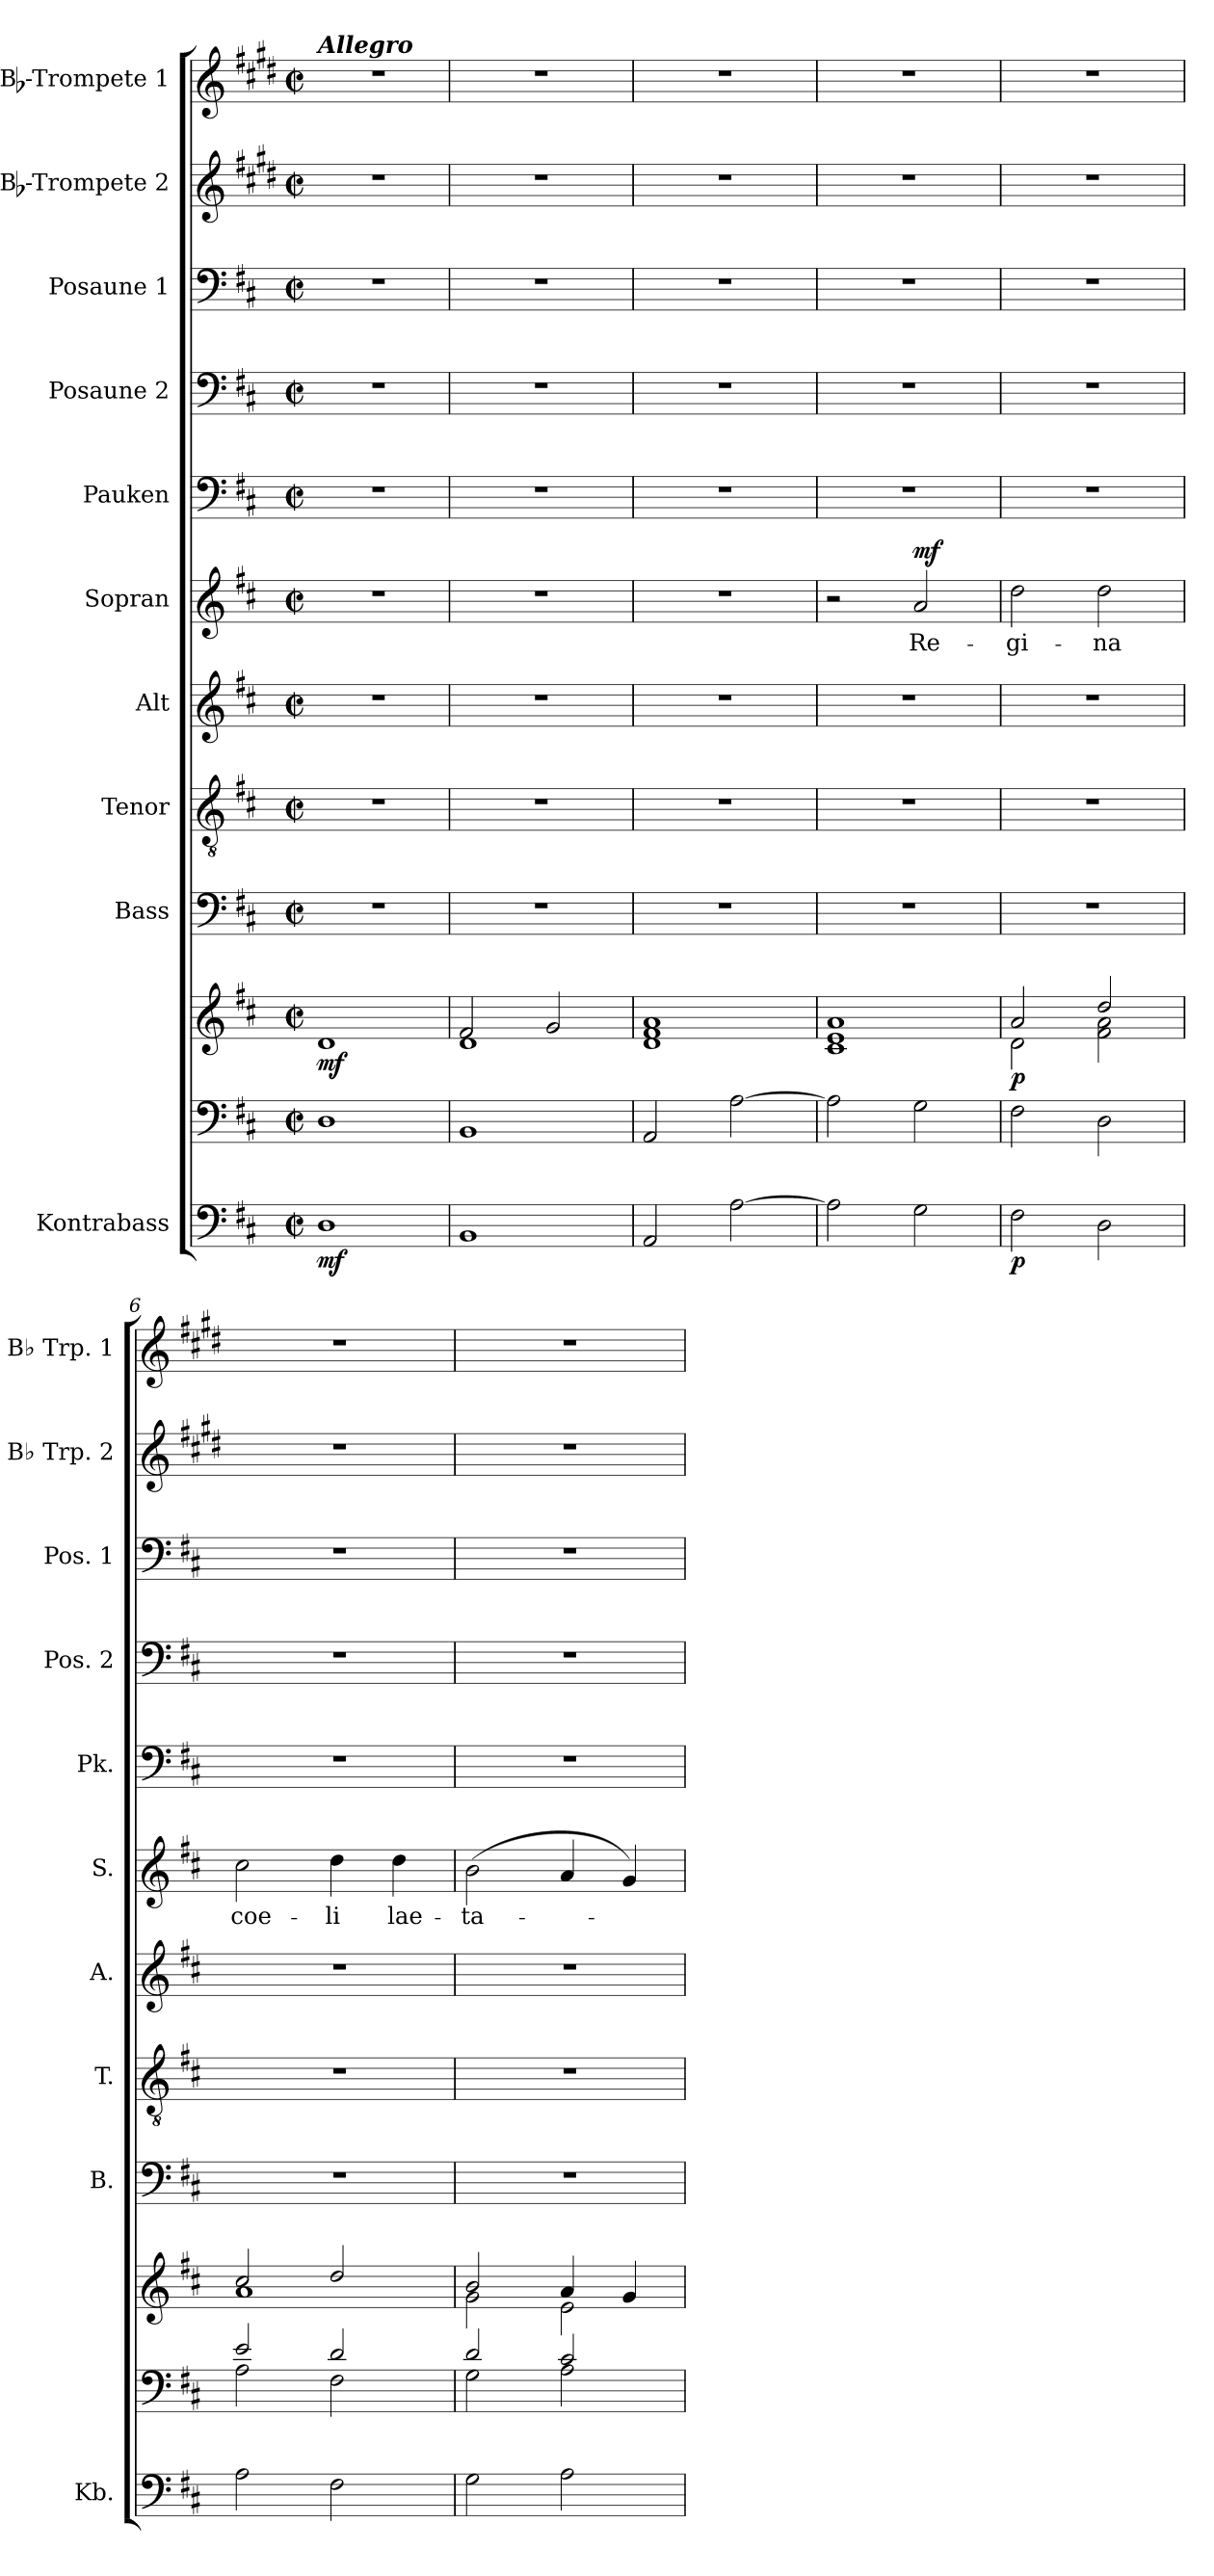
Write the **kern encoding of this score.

**kern	**dynam	**kern	**kern	**dynam	**kern	**kern	**kern	**kern	**text	**dynam	**kern	**kern	**kern	**kern	**kern
*part11	*part11	*part10	*part10	*part10	*part9	*part8	*part7	*part6	*part6	*part6	*part5	*part4	*part3	*part2	*part1
*staff12	*staff12	*staff11	*staff10	*staff10/11	*staff9	*staff8	*staff7	*staff6	*staff6	*staff6	*staff5	*staff4	*staff3	*staff2	*staff1
*I"Kontrabass	*	*	*	*	*I"Bass	*I"Tenor	*I"Alt	*I"Sopran	*	*	*I"Pauken	*I"Posaune 2	*I"Posaune 1	*I"Bb-Trompete 2	*I"Bb-Trompete 1
*I'Kb.	*	*	*	*	*I'B.	*I'T.	*I'A.	*I'S.	*	*	*I'Pk.	*I'Pos. 2	*I'Pos. 1	*I'Bb Trp. 2	*I'Bb Trp. 1
*clefF4	*	*clefF4	*clefG2	*	*clefF4	*clefGv2	*clefG2	*clefG2	*	*	*clefF4	*clefF4	*clefF4	*clefG2	*clefG2
*ITrd7c12	*	*	*	*	*	*	*	*	*	*	*	*	*	*ITrd1c2	*ITrd1c2
*k[f#c#]	*	*k[f#c#]	*k[f#c#]	*	*k[f#c#]	*k[f#c#]	*k[f#c#]	*k[f#c#]	*	*	*k[f#c#]	*k[f#c#]	*k[f#c#]	*k[f#c#]	*k[f#c#]
*D:	*	*D:	*D:	*	*D:	*D:	*D:	*D:	*	*	*D:	*D:	*D:	*D:	*D:
*M2/2	*	*M2/2	*M2/2	*	*M2/2	*M2/2	*M2/2	*M2/2	*	*	*M2/2	*M2/2	*M2/2	*M2/2	*M2/2
*met(c|)	*	*met(c|)	*met(c|)	*	*met(c|)	*met(c|)	*met(c|)	*met(c|)	*	*	*met(c|)	*met(c|)	*met(c|)	*met(c|)	*met(c|)
=1	=1	=1	=1	=1	=1	=1	=1	=1	=1	=1	=1	=1	=1	=1	=1
!	!	!	!	!	!	!	!	!	!	!	!	!	!	!	!LO:TX:a:Bi:t=Allegro
!	!LO:DY:b	!	!	!LO:DY:b	!	!	!	!	!	!	!	!	!	!	!
1DD	mf	1D	1d	mf	1r	1r	1r	1r	.	.	1r	1r	1r	1r	1r
=2	=2	=2	=2	=2	=2	=2	=2	=2	=2	=2	=2	=2	=2	=2	=2
*	*	*	*^	*	*	*	*	*	*	*	*	*	*	*	*
1BBB	.	1BB	2f#/	1d	.	1r	1r	1r	1r	.	.	1r	1r	1r	1r	1r
.	.	.	2g/	.	.	.	.	.	.	.	.	.	.	.	.	.
*	*	*	*v	*v	*	*	*	*	*	*	*	*	*	*	*	*
=3	=3	=3	=3	=3	=3	=3	=3	=3	=3	=3	=3	=3	=3	=3	=3
2AAA/	.	2AA/	1d 1f# 1a	.	1r	1r	1r	1r	.	.	1r	1r	1r	1r	1r
[2AA\	.	[2A\	.	.	.	.	.	.	.	.	.	.	.	.	.
=4	=4	=4	=4	=4	=4	=4	=4	=4	=4	=4	=4	=4	=4	=4	=4
2AA\]	.	2A\]	1c# 1e 1a	.	1r	1r	1r	2r	.	.	1r	1r	1r	1r	1r
!	!	!	!	!	!	!	!	!	!LO:LY:b	!LO:DY:a	!	!	!	!	!
2GG\	.	2G\	.	.	.	.	.	2a/	Re-	mf	.	.	.	.	.
=5	=5	=5	=5	=5	=5	=5	=5	=5	=5	=5	=5	=5	=5	=5	=5
*	*	*	*^	*	*	*	*	*	*	*	*	*	*	*	*
!	!LO:DY:b	!	!	!	!LO:DY:b	!	!	!	!	!LO:LY:b	!	!	!	!	!	!
2FF#\	p	2F#\	2a/	2d\	p	1r	1r	1r	2dd\	-gi-	.	1r	1r	1r	1r	1r
!	!	!	!	!	!	!	!	!	!	!LO:LY:b	!	!	!	!	!	!
2DD\	.	2D\	2dd/	2f#\ 2a\	.	.	.	.	2dd\	-na	.	.	.	.	.	.
=6	=6	=6	=6	=6	=6	=6	=6	=6	=6	=6	=6	=6	=6	=6	=6	=6
*	*	*^	*	*	*	*	*	*	*	*	*	*	*	*	*	*
!	!	!	!	!	!	!	!	!	!	!	!LO:LY:b	!	!	!	!	!	!
2AA\	.	2e/	2A\	2cc#/	1a	.	1r	1r	1r	2cc#\	coe-	.	1r	1r	1r	1r	1r
!	!	!	!	!	!	!	!	!	!	!	!LO:LY:b	!	!	!	!	!	!
2FF#\	.	2d/	2F#\	2dd/	.	.	.	.	.	4dd\	-li	.	.	.	.	.	.
!	!	!	!	!	!	!	!	!	!	!	!LO:LY:b	!	!	!	!	!	!
.	.	.	.	.	.	.	.	.	.	4dd\	lae-	.	.	.	.	.	.
=7	=7	=7	=7	=7	=7	=7	=7	=7	=7	=7	=7	=7	=7	=7	=7	=7	=7
!	!	!	!	!	!	!	!	!	!	!	!LO:LY:b	!	!	!	!	!	!
2GG\	.	2d/	2G\	2b/	2g\	.	1r	1r	1r	(>2b\	-ta-	.	1r	1r	1r	1r	1r
2AA\	.	2c#/	2A\	4a/	2e\	.	.	.	.	4a/	.	.	.	.	.	.	.
.	.	.	.	4g/	.	.	.	.	.	4g/)	.	.	.	.	.	.	.
*	*	*v	*v	*	*	*	*	*	*	*	*	*	*	*	*	*	*
*	*	*	*v	*v	*	*	*	*	*	*	*	*	*	*	*	*
=	=	=	=	=	=	=	=	=	=	=	=	=	=	=	=
*-	*-	*-	*-	*-	*-	*-	*-	*-	*-	*-	*-	*-	*-	*-	*-
